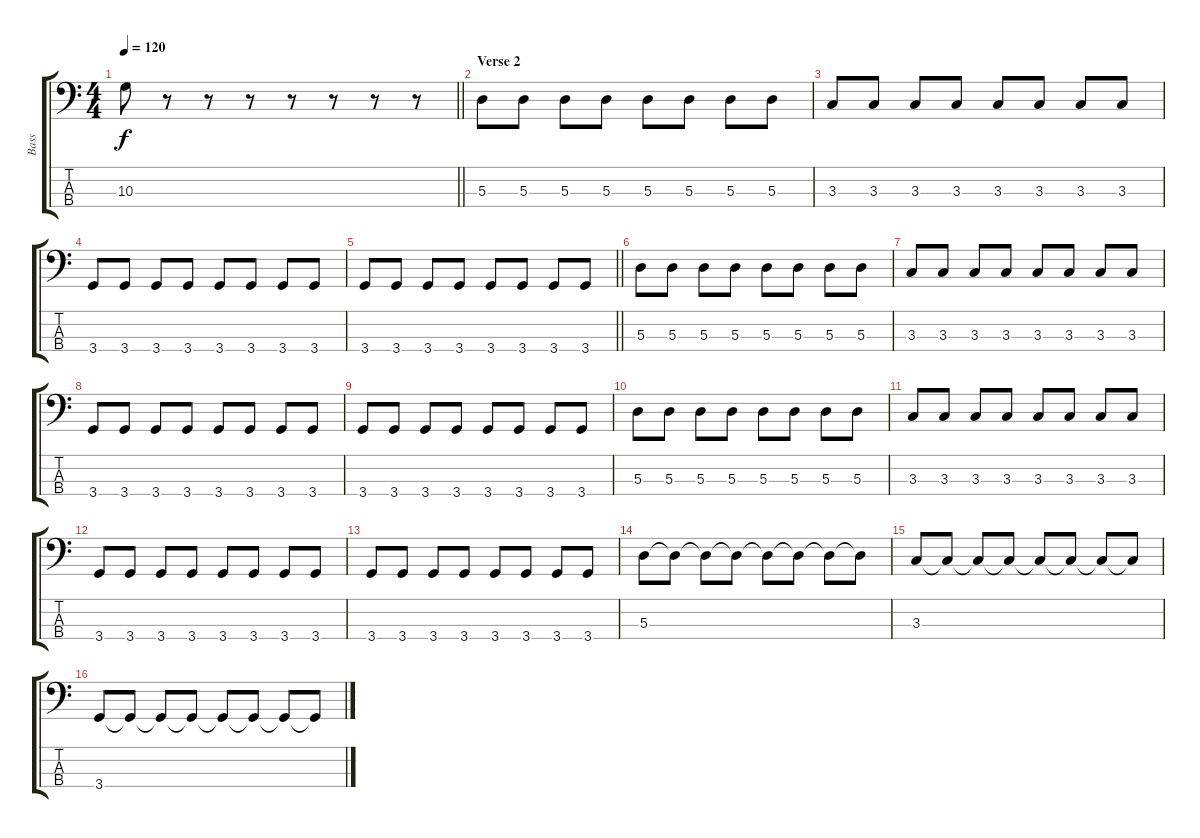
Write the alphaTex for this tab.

\track ("Bass" "Bass") {instrument electricbassfinger}
\staff {score tabs}
\tuning (G2 D2 A1 E1) {hide}
\ts (4 4)
\tempo 120
\clef f4
\barLineRight lightlight
\ks c
10.3.8{dy f} r.8 r.8 r.8 r.8 r.8 r.8 r.8 |
\section ("" "Verse 2")
5.3.8 5.3.8 5.3.8 5.3.8 5.3.8 5.3.8 5.3.8 5.3.8 |
3.3.8 3.3.8 3.3.8 3.3.8 3.3.8 3.3.8 3.3.8 3.3.8 |
3.4.8 3.4.8 3.4.8 3.4.8 3.4.8 3.4.8 3.4.8 3.4.8 |
\barLineRight lightlight
3.4.8 3.4.8 3.4.8 3.4.8 3.4.8 3.4.8 3.4.8 3.4.8 |
5.3.8 5.3.8 5.3.8 5.3.8 5.3.8 5.3.8 5.3.8 5.3.8 |
3.3.8 3.3.8 3.3.8 3.3.8 3.3.8 3.3.8 3.3.8 3.3.8 |
3.4.8 3.4.8 3.4.8 3.4.8 3.4.8 3.4.8 3.4.8 3.4.8 |
3.4.8 3.4.8 3.4.8 3.4.8 3.4.8 3.4.8 3.4.8 3.4.8 |
5.3.8 5.3.8 5.3.8 5.3.8 5.3.8 5.3.8 5.3.8 5.3.8 |
3.3.8 3.3.8 3.3.8 3.3.8 3.3.8 3.3.8 3.3.8 3.3.8 |
3.4.8 3.4.8 3.4.8 3.4.8 3.4.8 3.4.8 3.4.8 3.4.8 |
3.4.8 3.4.8 3.4.8 3.4.8 3.4.8 3.4.8 3.4.8 3.4.8 |
5.3.8 5.3{t}.8 5.3{t}.8 5.3{t}.8 5.3{t}.8 5.3{t}.8 5.3{t}.8 5.3{t}.8 |
3.3.8 3.3{t}.8 3.3{t}.8 3.3{t}.8 3.3{t}.8 3.3{t}.8 3.3{t}.8 3.3{t}.8 |
3.4.8 3.4{t}.8 3.4{t}.8 3.4{t}.8 3.4{t}.8 3.4{t}.8 3.4{t}.8 3.4{t}.8
